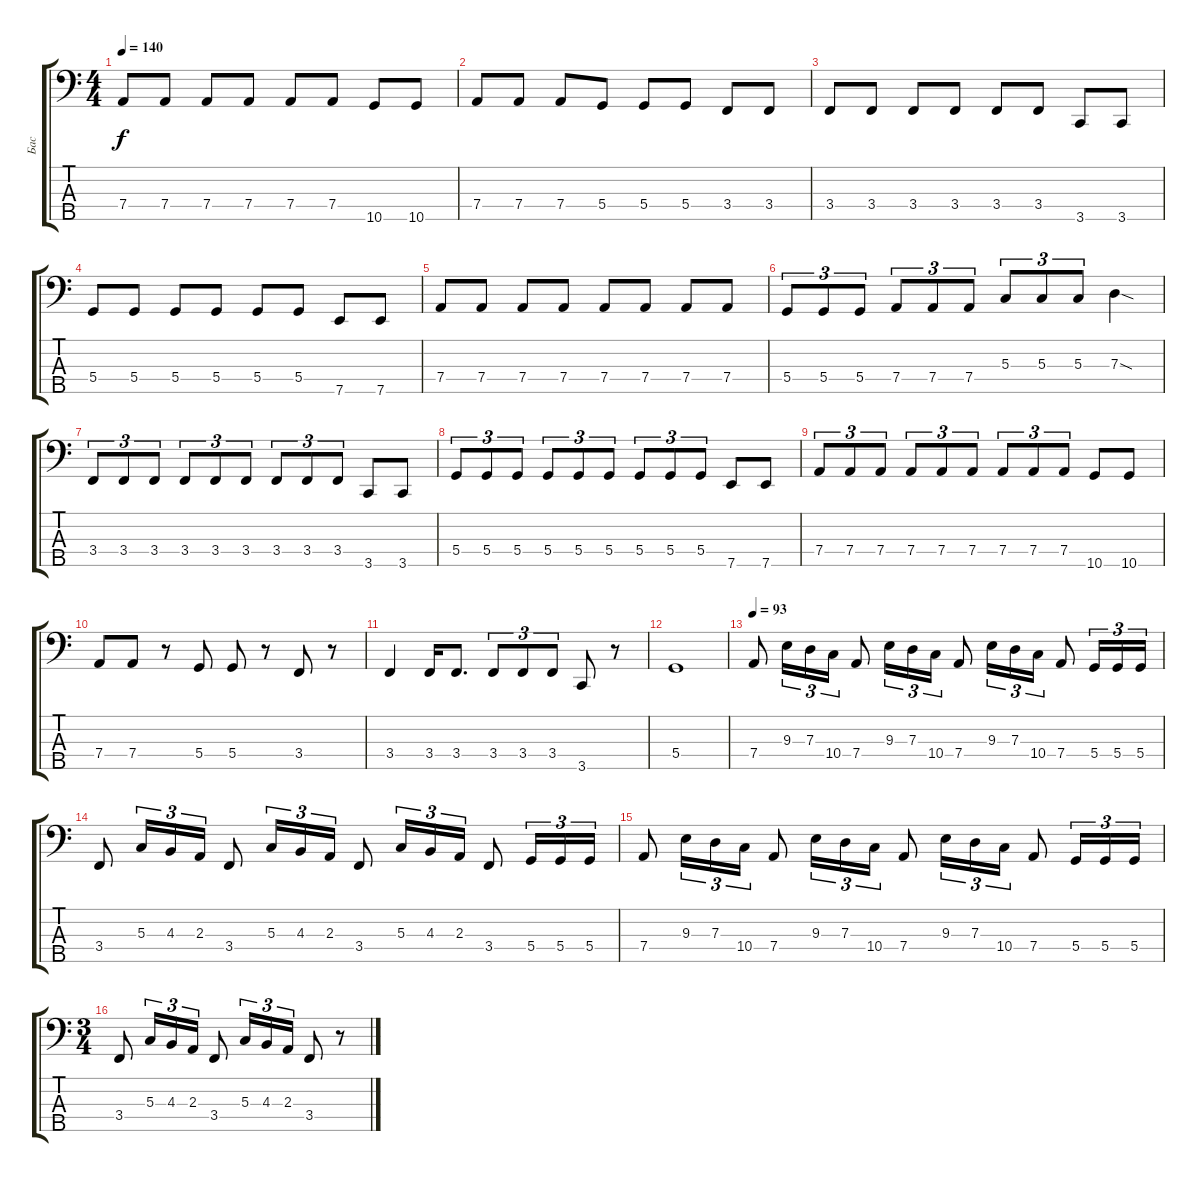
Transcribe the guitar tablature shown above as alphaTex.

\track ("Бас" "Бас") {instrument electricbassfinger}
\staff {score tabs}
\tuning (F2 C2 G1 D1 A0) {hide}
\ts (4 4)
\tempo 140
\clef f4
\ks c
7.4.8{dy f} 7.4.8 7.4.8 7.4.8 7.4.8 7.4.8 10.5.8 10.5.8 |
7.4.8 7.4.8 7.4.8 5.4.8 5.4.8 5.4.8 3.4.8 3.4.8 |
3.4.8 3.4.8 3.4.8 3.4.8 3.4.8 3.4.8 3.5.8 3.5.8 |
5.4.8 5.4.8 5.4.8 5.4.8 5.4.8 5.4.8 7.5.8 7.5.8 |
7.4.8 7.4.8 7.4.8 7.4.8 7.4.8 7.4.8 7.4.8 7.4.8 |
5.4.8{tu (3 2)} 5.4.8{tu (3 2)} 5.4.8{tu (3 2)} 7.4.8{tu (3 2)} 7.4.8{tu (3 2)} 7.4.8{tu (3 2)} 5.3.8{tu (3 2)} 5.3.8{tu (3 2)} 5.3.8{tu (3 2)} 7.3{sod}.4 |
3.4.8{tu (3 2)} 3.4.8{tu (3 2)} 3.4.8{tu (3 2)} 3.4.8{tu (3 2)} 3.4.8{tu (3 2)} 3.4.8{tu (3 2)} 3.4.8{tu (3 2)} 3.4.8{tu (3 2)} 3.4.8{tu (3 2)} 3.5.8 3.5.8 |
5.4.8{tu (3 2)} 5.4.8{tu (3 2)} 5.4.8{tu (3 2)} 5.4.8{tu (3 2)} 5.4.8{tu (3 2)} 5.4.8{tu (3 2)} 5.4.8{tu (3 2)} 5.4.8{tu (3 2)} 5.4.8{tu (3 2)} 7.5.8 7.5.8 |
7.4.8{tu (3 2)} 7.4.8{tu (3 2)} 7.4.8{tu (3 2)} 7.4.8{tu (3 2)} 7.4.8{tu (3 2)} 7.4.8{tu (3 2)} 7.4.8{tu (3 2)} 7.4.8{tu (3 2)} 7.4.8{tu (3 2)} 10.5.8 10.5.8 |
7.4.8 7.4.8 r.8 5.4.8 5.4.8 r.8 3.4.8 r.8 |
3.4.4 3.4.16 3.4.8{d} 3.4.8{tu (3 2)} 3.4.8{tu (3 2)} 3.4.8{tu (3 2)} 3.5.8 r.8 |
5.4.1 |
\tempo 93
7.4.8 9.3.16{tu (3 2)} 7.3.16{tu (3 2)} 10.4.16{tu (3 2)} 7.4.8 9.3.16{tu (3 2)} 7.3.16{tu (3 2)} 10.4.16{tu (3 2)} 7.4.8 9.3.16{tu (3 2)} 7.3.16{tu (3 2)} 10.4.16{tu (3 2)} 7.4.8 5.4.16{tu (3 2)} 5.4.16{tu (3 2)} 5.4.16{tu (3 2)} |
3.4.8 5.3.16{tu (3 2)} 4.3.16{tu (3 2)} 2.3.16{tu (3 2)} 3.4.8 5.3.16{tu (3 2)} 4.3.16{tu (3 2)} 2.3.16{tu (3 2)} 3.4.8 5.3.16{tu (3 2)} 4.3.16{tu (3 2)} 2.3.16{tu (3 2)} 3.4.8 5.4.16{tu (3 2)} 5.4.16{tu (3 2)} 5.4.16{tu (3 2)} |
7.4.8 9.3.16{tu (3 2)} 7.3.16{tu (3 2)} 10.4.16{tu (3 2)} 7.4.8 9.3.16{tu (3 2)} 7.3.16{tu (3 2)} 10.4.16{tu (3 2)} 7.4.8 9.3.16{tu (3 2)} 7.3.16{tu (3 2)} 10.4.16{tu (3 2)} 7.4.8 5.4.16{tu (3 2)} 5.4.16{tu (3 2)} 5.4.16{tu (3 2)} |
\ts (3 4)
3.4.8 5.3.16{tu (3 2)} 4.3.16{tu (3 2)} 2.3.16{tu (3 2)} 3.4.8 5.3.16{tu (3 2)} 4.3.16{tu (3 2)} 2.3.16{tu (3 2)} 3.4.8 r.8
